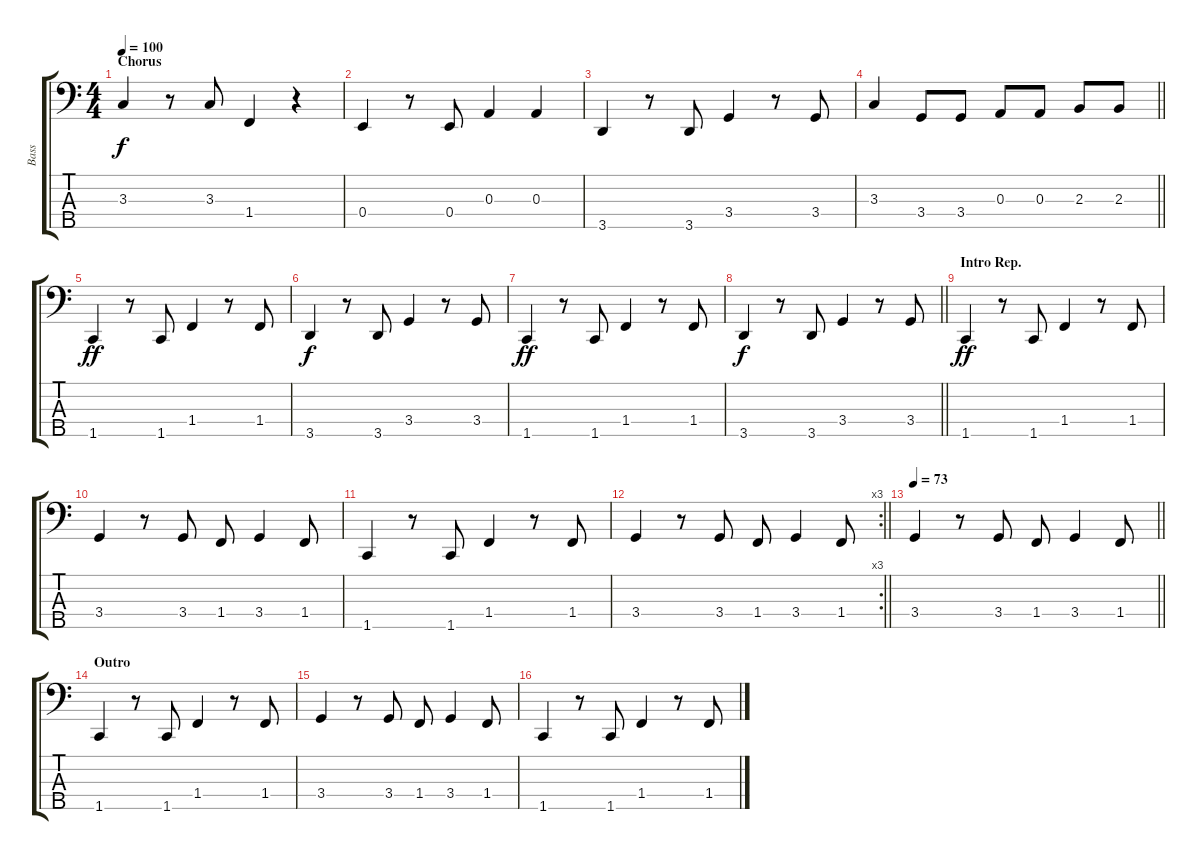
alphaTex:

\track ("Bass" "Bass") {instrument electricbasspick}
\staff {score tabs}
\tuning (G2 D2 A1 E1 B0) {hide}
\ts (4 4)
\section ("" "Chorus")
\tempo 100
\clef f4
\ks c
3.3.4{dy f} r.8 3.3.8 1.4.4 r.4 |
0.4.4 r.8 0.4.8 0.3.4 0.3.4 |
3.5.4 r.8 3.5.8 3.4.4 r.8 3.4.8 |
\barLineRight lightlight
3.3.4 3.4.8 3.4.8 0.3.8 0.3.8 2.3.8 2.3.8 |
1.5.4{dy ff} r.8 1.5.8 1.4.4 r.8 1.4.8 |
3.5.4{dy f} r.8 3.5.8 3.4.4 r.8 3.4.8 |
1.5.4{dy ff} r.8 1.5.8 1.4.4 r.8 1.4.8 |
\barLineRight lightlight
3.5.4{dy f} r.8 3.5.8 3.4.4 r.8 3.4.8 |
\section ("" "Intro Rep.")
1.5.4{dy ff} r.8 1.5.8 1.4.4 r.8 1.4.8 |
3.4.4 r.8 3.4.8 1.4.8 3.4.4 1.4.8 |
1.5.4 r.8 1.5.8 1.4.4 r.8 1.4.8 |
\rc 3
\barLineRight lightlight
3.4.4 r.8 3.4.8 1.4.8 3.4.4 1.4.8 |
\tempo 73
\barLineRight lightlight
3.4.4 r.8 3.4.8 1.4.8 3.4.4 1.4.8 |
\section ("" "Outro")
1.5.4 r.8 1.5.8 1.4.4 r.8 1.4.8 |
3.4.4 r.8 3.4.8 1.4.8 3.4.4 1.4.8 |
1.5.4 r.8 1.5.8 1.4.4 r.8 1.4.8
